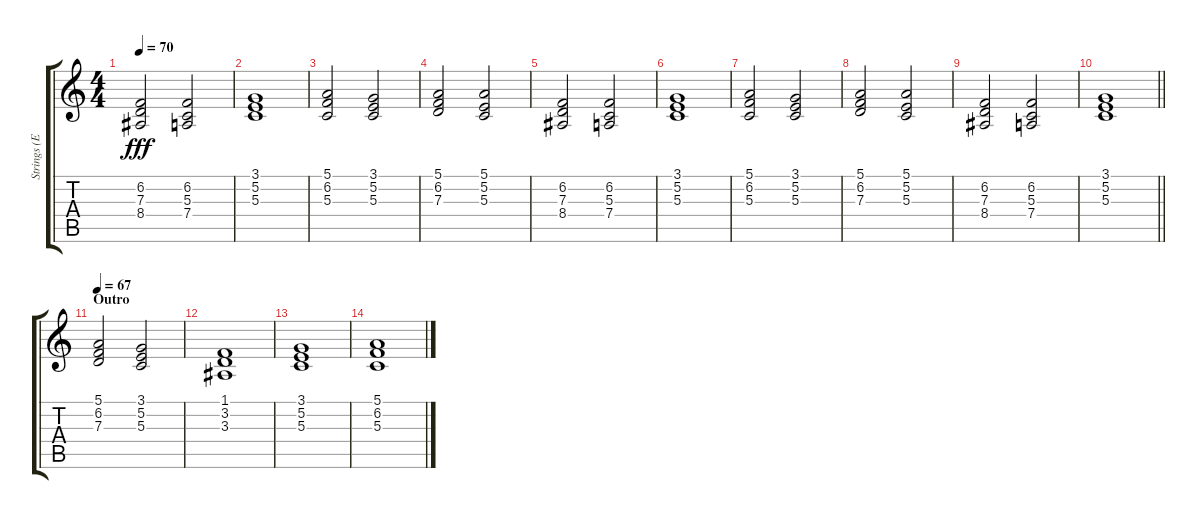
\track ("Strings (Extra)" "Strings (E") {instrument stringensemble2}
\staff {score tabs}
\tuning (E4 B3 G3 D3 A2 E2) {hide}
\ts (4 4)
\tempo 70
\clef g2
\ks c
(6.2 7.3 8.4).2{dy fff} (6.2 5.3 7.4).2 |
(3.1 5.2 5.3).1 |
(5.1 6.2 5.3).2 (3.1 5.2 5.3).2 |
(5.1 6.2 7.3).2 (5.1 5.2 5.3).2 |
(6.2 7.3 8.4).2 (6.2 5.3 7.4).2 |
(3.1 5.2 5.3).1 |
(5.1 6.2 5.3).2 (3.1 5.2 5.3).2 |
(5.1 6.2 7.3).2 (5.1 5.2 5.3).2 |
(6.2 7.3 8.4).2 (6.2 5.3 7.4).2 |
\barLineRight lightlight
(3.1 5.2 5.3).1 |
\section ("" "Outro")
\tempo 67
(5.1 6.2 7.3).2 (3.1 5.2 5.3).2 |
(1.1 3.2 3.3).1 |
(3.1 5.2 5.3).1 |
(5.1 6.2 5.3).1
